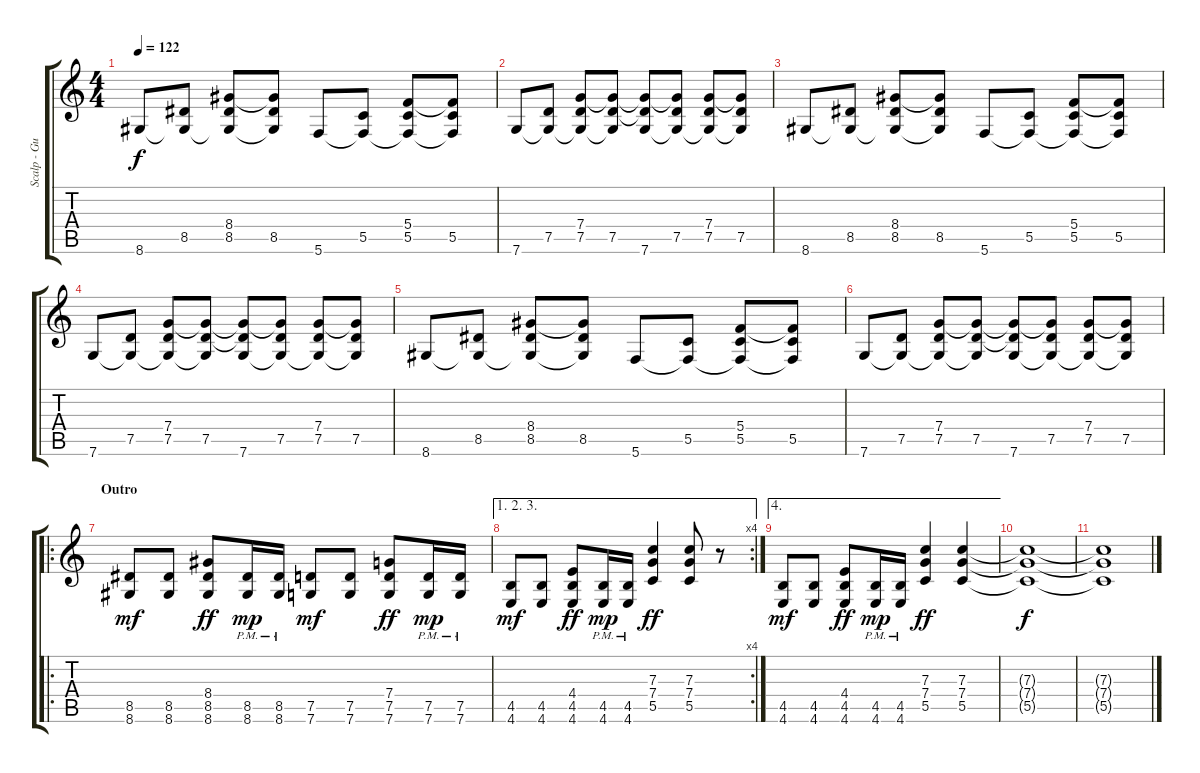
\track ("Scalp - Guitare" "Scalp - Gu") {instrument acousticguitarnylon}
\staff {score tabs}
\tuning (D4 A3 F3 C3 G2 C2) {hide}
\ts (4 4)
\tempo 122
\clef g2
\ks c
8.6.8{dy f} (8.5 8.6{t}).8 (8.4 8.5 8.6{t}).8 (8.4{t} 8.5 8.6{t}).8 5.6.8 (5.5 5.6{t}).8 (5.4 5.5 5.6{t}).8 (5.4{t} 5.5 5.6{t}).8 |
7.6.8 (7.5 7.6{t}).8 (7.4 7.5 7.6{t}).8 (7.4{t} 7.5 7.6{t}).8 (7.4{t} 7.5{t} 7.6).8 (7.4{t} 7.5 7.6{t}).8 (7.4 7.5 7.6{t}).8 (7.4{t} 7.5 7.6{t}).8 |
8.6.8 (8.5 8.6{t}).8 (8.4 8.5 8.6{t}).8 (8.4{t} 8.5 8.6{t}).8 5.6.8 (5.5 5.6{t}).8 (5.4 5.5 5.6{t}).8 (5.4{t} 5.5 5.6{t}).8 |
7.6.8 (7.5 7.6{t}).8 (7.4 7.5 7.6{t}).8 (7.4{t} 7.5 7.6{t}).8 (7.4{t} 7.5{t} 7.6).8 (7.4{t} 7.5 7.6{t}).8 (7.4 7.5 7.6{t}).8 (7.4{t} 7.5 7.6{t}).8 |
8.6.8 (8.5 8.6{t}).8 (8.4 8.5 8.6{t}).8 (8.4{t} 8.5 8.6{t}).8 5.6.8 (5.5 5.6{t}).8 (5.4 5.5 5.6{t}).8 (5.4{t} 5.5 5.6{t}).8 |
7.6.8 (7.5 7.6{t}).8 (7.4 7.5 7.6{t}).8 (7.4{t} 7.5 7.6{t}).8 (7.4{t} 7.5{t} 7.6).8 (7.4{t} 7.5 7.6{t}).8 (7.4 7.5 7.6{t}).8 (7.4{t} 7.5 7.6{t}).8 |
\ro
\section ("" "Outro")
(8.5 8.6).8{dy mf volume 12 balance 12 instrument acousticguitarnylon} (8.5 8.6).8 (8.4 8.5 8.6).8{dy ff} (8.5{pm} 8.6{pm}).16{dy mp} (8.5{pm} 8.6{pm}).16 (7.5 7.6).8{dy mf} (7.5 7.6).8 (7.4 7.5 7.6).8{dy ff} (7.5{pm} 7.6{pm}).16{dy mp} (7.5{pm} 7.6{pm}).16 |
\ae (1 2 3)
\rc 4
(4.5 4.6).8{dy mf} (4.5 4.6).8 (4.4 4.5 4.6).8{dy ff} (4.5{pm} 4.6{pm}).16{dy mp} (4.5{pm} 4.6{pm}).16 (7.3 7.4 5.5).4{dy ff} (7.3 7.4 5.5).8 r.8 |
\ae 4
(4.5 4.6).8{dy mf} (4.5 4.6).8 (4.4 4.5 4.6).8{dy ff} (4.5{pm} 4.6{pm}).16{dy mp} (4.5{pm} 4.6{pm}).16 (7.3 7.4 5.5).4{dy ff} (7.3 7.4 5.5).4 |
(7.3{t} 7.4{t} 5.5{t}).1{dy f} |
(7.3{t} 7.4{t} 5.5{t}).1
